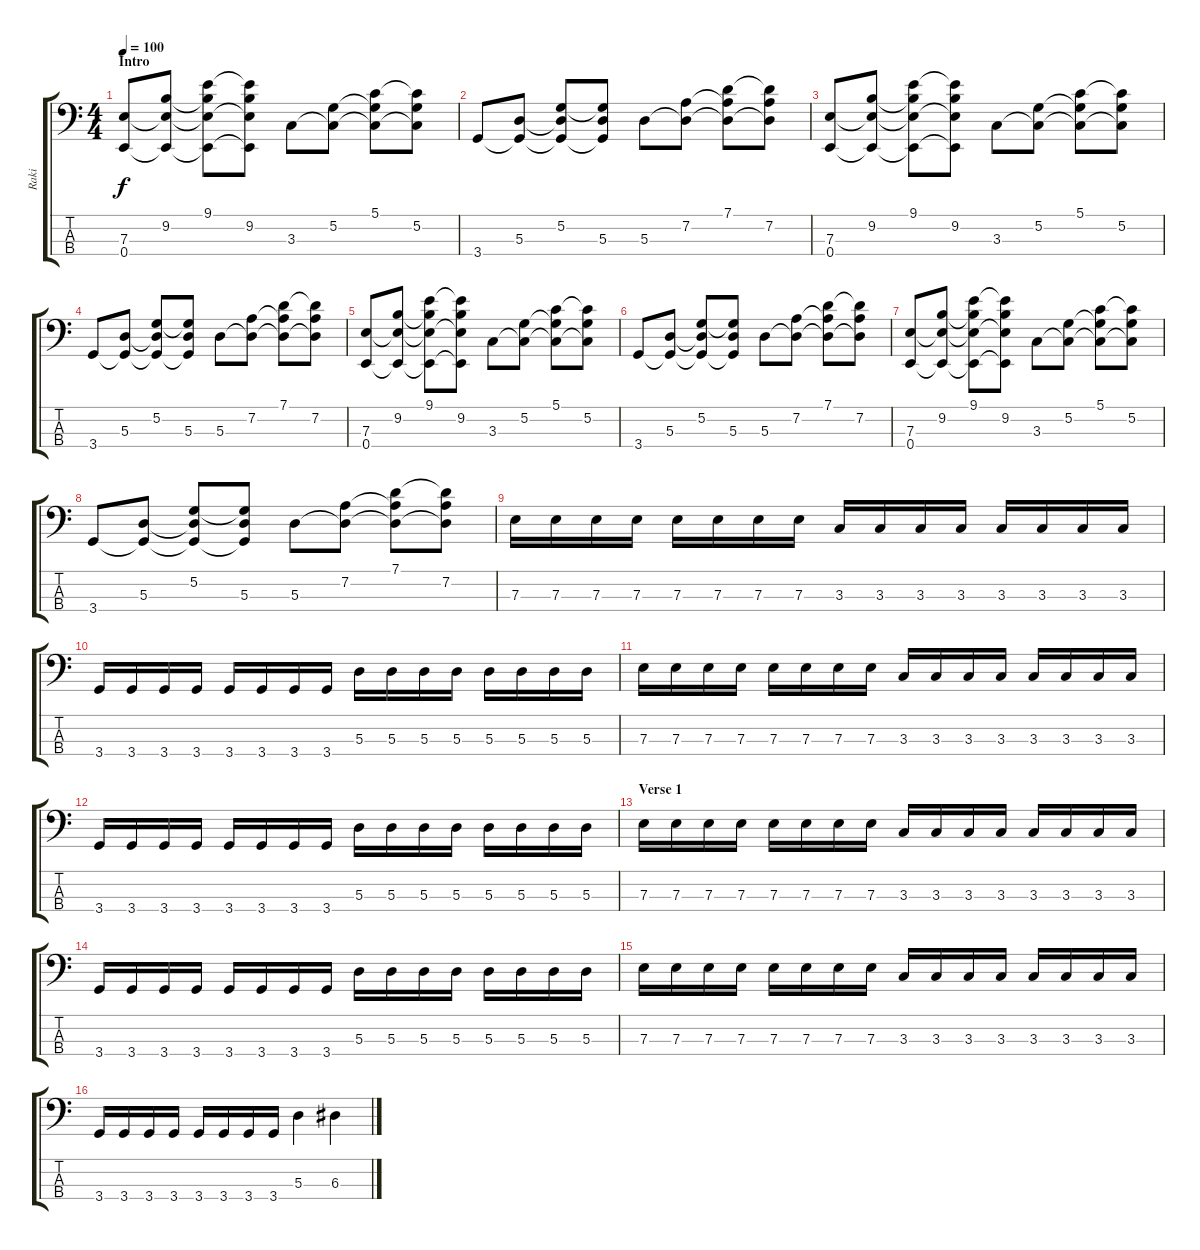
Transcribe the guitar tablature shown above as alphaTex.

\track ("Raki" "Raki") {instrument electricbasspick}
\staff {score tabs}
\tuning (G2 D2 A1 E1) {hide}
\ts (4 4)
\section ("" "Intro")
\tempo 100
\clef f4
\ks c
(7.3 0.4).8{dy f instrument electricbasspick} (9.2 7.3{t} 0.4{t}).8 (9.1 9.2{t} 7.3{t} 0.4{t}).8 (9.1{t} 9.2 7.3{t} 0.4{t}).8 3.3.8 (5.2 3.3{t}).8 (5.1 5.2{t} 3.3{t}).8 (5.1{t} 5.2 3.3{t}).8 |
3.4.8 (5.3 3.4{t}).8 (5.2 5.3{t} 3.4{t}).8 (5.2{t} 5.3 3.4{t}).8 5.3.8 (7.2 5.3{t}).8 (7.1 7.2{t} 5.3{t}).8 (7.1{t} 7.2 5.3{t}).8 |
(7.3 0.4).8 (9.2 7.3{t} 0.4{t}).8 (9.1 9.2{t} 7.3{t} 0.4{t}).8 (9.1{t} 9.2 7.3{t} 0.4{t}).8 3.3.8 (5.2 3.3{t}).8 (5.1 5.2{t} 3.3{t}).8 (5.1{t} 5.2 3.3{t}).8 |
3.4.8 (5.3 3.4{t}).8 (5.2 5.3{t} 3.4{t}).8 (5.2{t} 5.3 3.4{t}).8 5.3.8 (7.2 5.3{t}).8 (7.1 7.2{t} 5.3{t}).8 (7.1{t} 7.2 5.3{t}).8 |
(7.3 0.4).8 (9.2 7.3{t} 0.4{t}).8 (9.1 9.2{t} 7.3{t} 0.4{t}).8 (9.1{t} 9.2 7.3{t} 0.4{t}).8 3.3.8 (5.2 3.3{t}).8 (5.1 5.2{t} 3.3{t}).8 (5.1{t} 5.2 3.3{t}).8 |
3.4.8 (5.3 3.4{t}).8 (5.2 5.3{t} 3.4{t}).8 (5.2{t} 5.3 3.4{t}).8 5.3.8 (7.2 5.3{t}).8 (7.1 7.2{t} 5.3{t}).8 (7.1{t} 7.2 5.3{t}).8 |
(7.3 0.4).8 (9.2 7.3{t} 0.4{t}).8 (9.1 9.2{t} 7.3{t} 0.4{t}).8 (9.1{t} 9.2 7.3{t} 0.4{t}).8 3.3.8 (5.2 3.3{t}).8 (5.1 5.2{t} 3.3{t}).8 (5.1{t} 5.2 3.3{t}).8 |
3.4.8 (5.3 3.4{t}).8 (5.2 5.3{t} 3.4{t}).8 (5.2{t} 5.3 3.4{t}).8 5.3.8 (7.2 5.3{t}).8 (7.1 7.2{t} 5.3{t}).8 (7.1{t} 7.2 5.3{t}).8 |
7.3.16 7.3.16 7.3.16 7.3.16 7.3.16 7.3.16 7.3.16 7.3.16 3.3.16 3.3.16 3.3.16 3.3.16 3.3.16 3.3.16 3.3.16 3.3.16 |
3.4.16 3.4.16 3.4.16 3.4.16 3.4.16 3.4.16 3.4.16 3.4.16 5.3.16 5.3.16 5.3.16 5.3.16 5.3.16 5.3.16 5.3.16 5.3.16 |
7.3.16 7.3.16 7.3.16 7.3.16 7.3.16 7.3.16 7.3.16 7.3.16 3.3.16 3.3.16 3.3.16 3.3.16 3.3.16 3.3.16 3.3.16 3.3.16 |
3.4.16 3.4.16 3.4.16 3.4.16 3.4.16 3.4.16 3.4.16 3.4.16 5.3.16 5.3.16 5.3.16 5.3.16 5.3.16 5.3.16 5.3.16 5.3.16 |
\section ("" "Verse 1")
7.3.16 7.3.16 7.3.16 7.3.16 7.3.16 7.3.16 7.3.16 7.3.16 3.3.16 3.3.16 3.3.16 3.3.16 3.3.16 3.3.16 3.3.16 3.3.16 |
3.4.16 3.4.16 3.4.16 3.4.16 3.4.16 3.4.16 3.4.16 3.4.16 5.3.16 5.3.16 5.3.16 5.3.16 5.3.16 5.3.16 5.3.16 5.3.16 |
7.3.16 7.3.16 7.3.16 7.3.16 7.3.16 7.3.16 7.3.16 7.3.16 3.3.16 3.3.16 3.3.16 3.3.16 3.3.16 3.3.16 3.3.16 3.3.16 |
3.4.16 3.4.16 3.4.16 3.4.16 3.4.16 3.4.16 3.4.16 3.4.16 5.3.4 6.3.4
